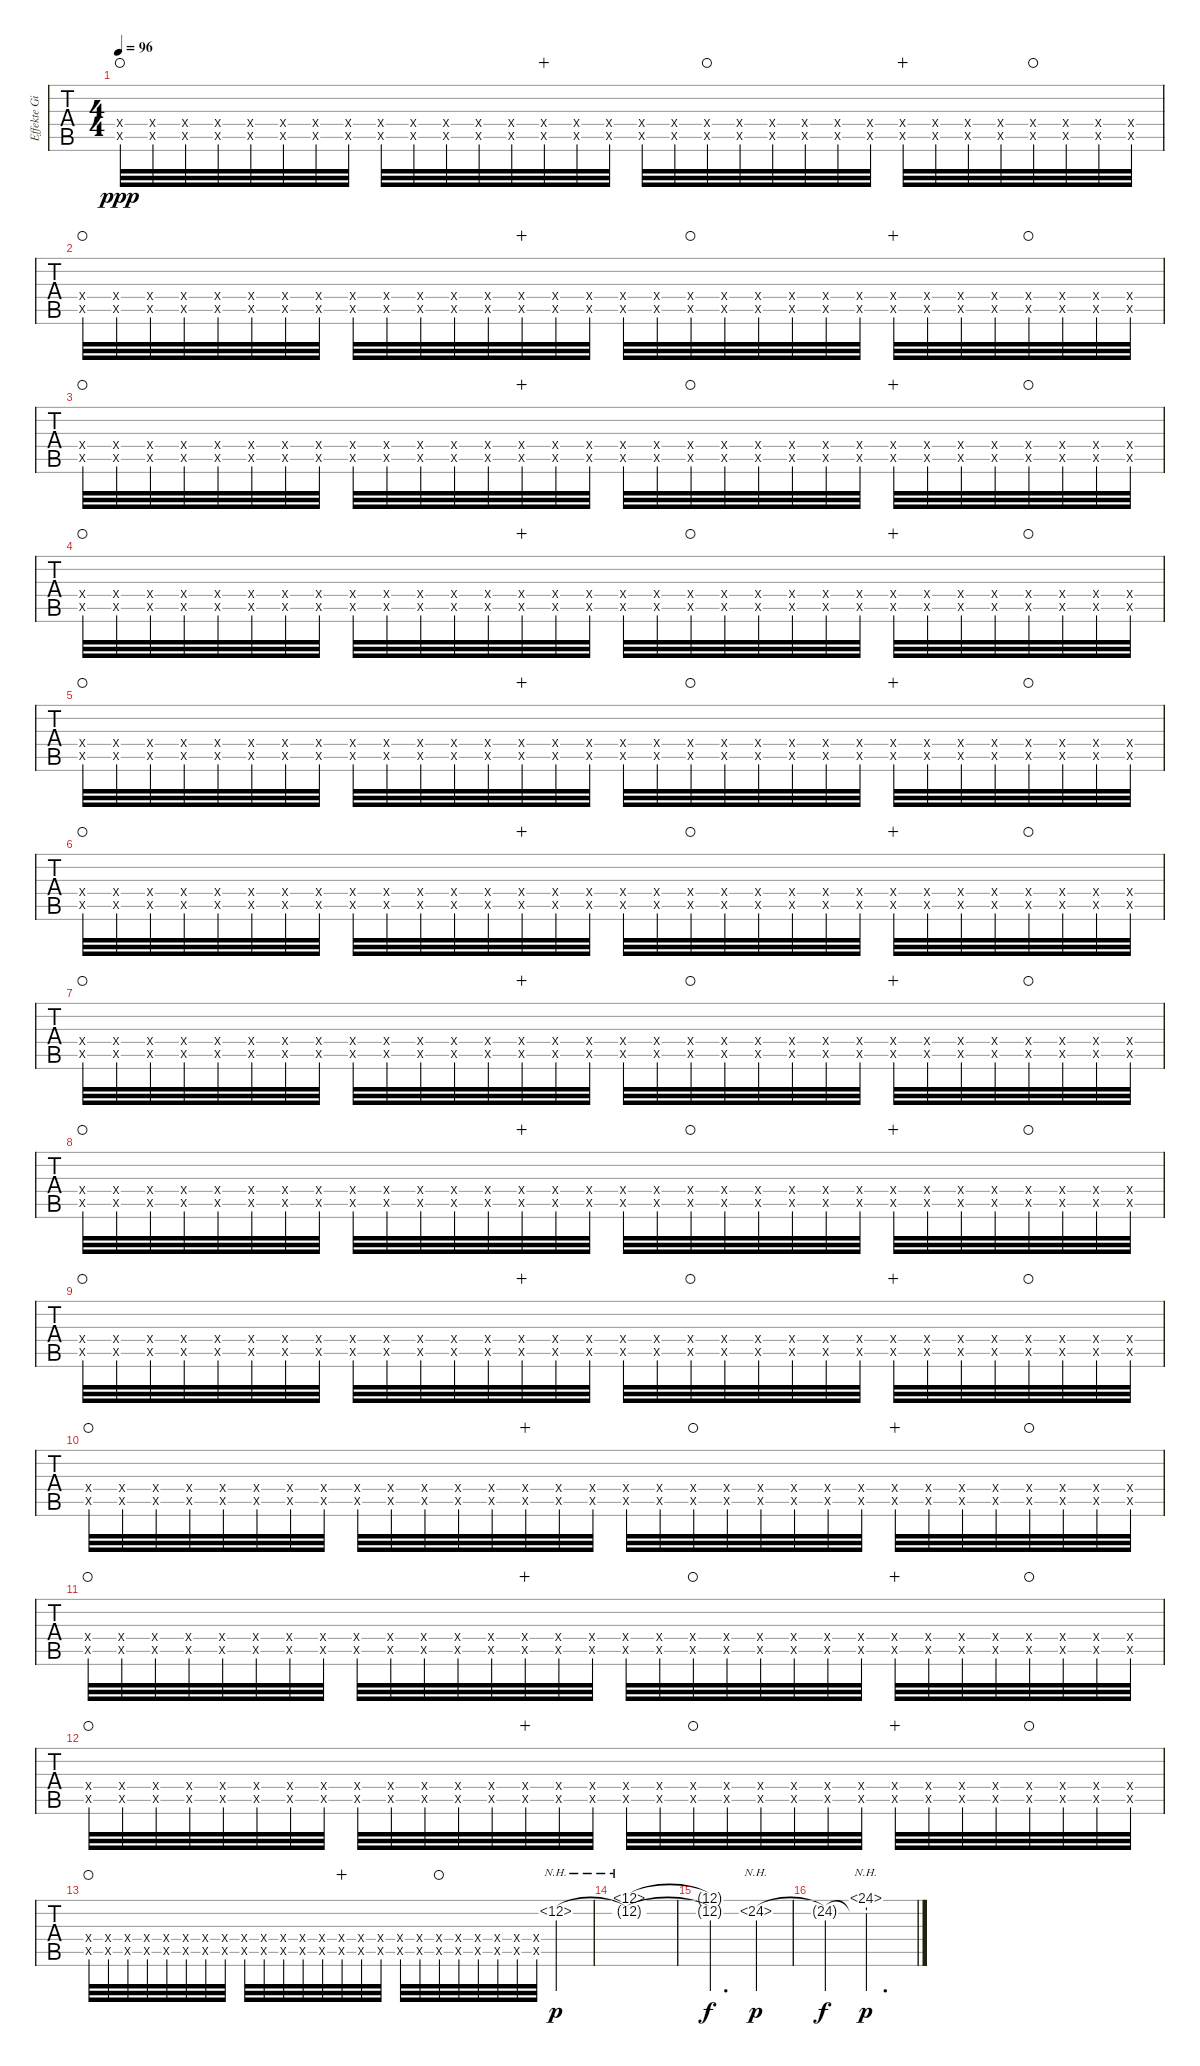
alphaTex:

\track ("Effekte Git" "Effekte Gi") {instrument overdrivenguitar}
\staff {tabs}
\tuning (E4 B3 G3 D3 A2 E2) {hide}
\ts (4 4)
\tempo 96
\clef g2
\ks c
(0.4{x} 0.5{x}).32{dy ppp waho} (0.4{x} 0.5{x}).32 (0.4{x} 0.5{x}).32 (0.4{x} 0.5{x}).32 (0.4{x} 0.5{x}).32 (0.4{x} 0.5{x}).32 (0.4{x} 0.5{x}).32 (0.4{x} 0.5{x}).32 (0.4{x} 0.5{x}).32 (0.4{x} 0.5{x}).32 (0.4{x} 0.5{x}).32 (0.4{x} 0.5{x}).32 (0.4{x} 0.5{x}).32 (0.4{x} 0.5{x}).32{wahc} (0.4{x} 0.5{x}).32 (0.4{x} 0.5{x}).32 (0.4{x} 0.5{x}).32 (0.4{x} 0.5{x}).32 (0.4{x} 0.5{x}).32{waho} (0.4{x} 0.5{x}).32 (0.4{x} 0.5{x}).32 (0.4{x} 0.5{x}).32 (0.4{x} 0.5{x}).32 (0.4{x} 0.5{x}).32 (0.4{x} 0.5{x}).32{wahc} (0.4{x} 0.5{x}).32 (0.4{x} 0.5{x}).32 (0.4{x} 0.5{x}).32 (0.4{x} 0.5{x}).32{waho} (0.4{x} 0.5{x}).32 (0.4{x} 0.5{x}).32 (0.4{x} 0.5{x}).32 |
(0.4{x} 0.5{x}).32{waho} (0.4{x} 0.5{x}).32 (0.4{x} 0.5{x}).32 (0.4{x} 0.5{x}).32 (0.4{x} 0.5{x}).32 (0.4{x} 0.5{x}).32 (0.4{x} 0.5{x}).32 (0.4{x} 0.5{x}).32 (0.4{x} 0.5{x}).32 (0.4{x} 0.5{x}).32 (0.4{x} 0.5{x}).32 (0.4{x} 0.5{x}).32 (0.4{x} 0.5{x}).32 (0.4{x} 0.5{x}).32{wahc} (0.4{x} 0.5{x}).32 (0.4{x} 0.5{x}).32 (0.4{x} 0.5{x}).32 (0.4{x} 0.5{x}).32 (0.4{x} 0.5{x}).32{waho} (0.4{x} 0.5{x}).32 (0.4{x} 0.5{x}).32 (0.4{x} 0.5{x}).32 (0.4{x} 0.5{x}).32 (0.4{x} 0.5{x}).32 (0.4{x} 0.5{x}).32{wahc} (0.4{x} 0.5{x}).32 (0.4{x} 0.5{x}).32 (0.4{x} 0.5{x}).32 (0.4{x} 0.5{x}).32{waho} (0.4{x} 0.5{x}).32 (0.4{x} 0.5{x}).32 (0.4{x} 0.5{x}).32 |
(0.4{x} 0.5{x}).32{waho} (0.4{x} 0.5{x}).32 (0.4{x} 0.5{x}).32 (0.4{x} 0.5{x}).32 (0.4{x} 0.5{x}).32 (0.4{x} 0.5{x}).32 (0.4{x} 0.5{x}).32 (0.4{x} 0.5{x}).32 (0.4{x} 0.5{x}).32 (0.4{x} 0.5{x}).32 (0.4{x} 0.5{x}).32 (0.4{x} 0.5{x}).32 (0.4{x} 0.5{x}).32 (0.4{x} 0.5{x}).32{wahc} (0.4{x} 0.5{x}).32 (0.4{x} 0.5{x}).32 (0.4{x} 0.5{x}).32 (0.4{x} 0.5{x}).32 (0.4{x} 0.5{x}).32{waho} (0.4{x} 0.5{x}).32 (0.4{x} 0.5{x}).32 (0.4{x} 0.5{x}).32 (0.4{x} 0.5{x}).32 (0.4{x} 0.5{x}).32 (0.4{x} 0.5{x}).32{wahc} (0.4{x} 0.5{x}).32 (0.4{x} 0.5{x}).32 (0.4{x} 0.5{x}).32 (0.4{x} 0.5{x}).32{waho} (0.4{x} 0.5{x}).32 (0.4{x} 0.5{x}).32 (0.4{x} 0.5{x}).32 |
(0.4{x} 0.5{x}).32{waho} (0.4{x} 0.5{x}).32 (0.4{x} 0.5{x}).32 (0.4{x} 0.5{x}).32 (0.4{x} 0.5{x}).32 (0.4{x} 0.5{x}).32 (0.4{x} 0.5{x}).32 (0.4{x} 0.5{x}).32 (0.4{x} 0.5{x}).32 (0.4{x} 0.5{x}).32 (0.4{x} 0.5{x}).32 (0.4{x} 0.5{x}).32 (0.4{x} 0.5{x}).32 (0.4{x} 0.5{x}).32{wahc} (0.4{x} 0.5{x}).32 (0.4{x} 0.5{x}).32 (0.4{x} 0.5{x}).32 (0.4{x} 0.5{x}).32 (0.4{x} 0.5{x}).32{waho} (0.4{x} 0.5{x}).32 (0.4{x} 0.5{x}).32 (0.4{x} 0.5{x}).32 (0.4{x} 0.5{x}).32 (0.4{x} 0.5{x}).32 (0.4{x} 0.5{x}).32{wahc} (0.4{x} 0.5{x}).32 (0.4{x} 0.5{x}).32 (0.4{x} 0.5{x}).32 (0.4{x} 0.5{x}).32{waho} (0.4{x} 0.5{x}).32 (0.4{x} 0.5{x}).32 (0.4{x} 0.5{x}).32 |
(0.4{x} 0.5{x}).32{waho} (0.4{x} 0.5{x}).32 (0.4{x} 0.5{x}).32 (0.4{x} 0.5{x}).32 (0.4{x} 0.5{x}).32 (0.4{x} 0.5{x}).32 (0.4{x} 0.5{x}).32 (0.4{x} 0.5{x}).32 (0.4{x} 0.5{x}).32 (0.4{x} 0.5{x}).32 (0.4{x} 0.5{x}).32 (0.4{x} 0.5{x}).32 (0.4{x} 0.5{x}).32 (0.4{x} 0.5{x}).32{wahc} (0.4{x} 0.5{x}).32 (0.4{x} 0.5{x}).32 (0.4{x} 0.5{x}).32 (0.4{x} 0.5{x}).32 (0.4{x} 0.5{x}).32{waho} (0.4{x} 0.5{x}).32 (0.4{x} 0.5{x}).32 (0.4{x} 0.5{x}).32 (0.4{x} 0.5{x}).32 (0.4{x} 0.5{x}).32 (0.4{x} 0.5{x}).32{wahc} (0.4{x} 0.5{x}).32 (0.4{x} 0.5{x}).32 (0.4{x} 0.5{x}).32 (0.4{x} 0.5{x}).32{waho} (0.4{x} 0.5{x}).32 (0.4{x} 0.5{x}).32 (0.4{x} 0.5{x}).32 |
(0.4{x} 0.5{x}).32{waho} (0.4{x} 0.5{x}).32 (0.4{x} 0.5{x}).32 (0.4{x} 0.5{x}).32 (0.4{x} 0.5{x}).32 (0.4{x} 0.5{x}).32 (0.4{x} 0.5{x}).32 (0.4{x} 0.5{x}).32 (0.4{x} 0.5{x}).32 (0.4{x} 0.5{x}).32 (0.4{x} 0.5{x}).32 (0.4{x} 0.5{x}).32 (0.4{x} 0.5{x}).32 (0.4{x} 0.5{x}).32{wahc} (0.4{x} 0.5{x}).32 (0.4{x} 0.5{x}).32 (0.4{x} 0.5{x}).32 (0.4{x} 0.5{x}).32 (0.4{x} 0.5{x}).32{waho} (0.4{x} 0.5{x}).32 (0.4{x} 0.5{x}).32 (0.4{x} 0.5{x}).32 (0.4{x} 0.5{x}).32 (0.4{x} 0.5{x}).32 (0.4{x} 0.5{x}).32{wahc} (0.4{x} 0.5{x}).32 (0.4{x} 0.5{x}).32 (0.4{x} 0.5{x}).32 (0.4{x} 0.5{x}).32{waho} (0.4{x} 0.5{x}).32 (0.4{x} 0.5{x}).32 (0.4{x} 0.5{x}).32 |
(0.4{x} 0.5{x}).32{waho} (0.4{x} 0.5{x}).32 (0.4{x} 0.5{x}).32 (0.4{x} 0.5{x}).32 (0.4{x} 0.5{x}).32 (0.4{x} 0.5{x}).32 (0.4{x} 0.5{x}).32 (0.4{x} 0.5{x}).32 (0.4{x} 0.5{x}).32 (0.4{x} 0.5{x}).32 (0.4{x} 0.5{x}).32 (0.4{x} 0.5{x}).32 (0.4{x} 0.5{x}).32 (0.4{x} 0.5{x}).32{wahc} (0.4{x} 0.5{x}).32 (0.4{x} 0.5{x}).32 (0.4{x} 0.5{x}).32 (0.4{x} 0.5{x}).32 (0.4{x} 0.5{x}).32{waho} (0.4{x} 0.5{x}).32 (0.4{x} 0.5{x}).32 (0.4{x} 0.5{x}).32 (0.4{x} 0.5{x}).32 (0.4{x} 0.5{x}).32 (0.4{x} 0.5{x}).32{wahc} (0.4{x} 0.5{x}).32 (0.4{x} 0.5{x}).32 (0.4{x} 0.5{x}).32 (0.4{x} 0.5{x}).32{waho} (0.4{x} 0.5{x}).32 (0.4{x} 0.5{x}).32 (0.4{x} 0.5{x}).32 |
(0.4{x} 0.5{x}).32{waho} (0.4{x} 0.5{x}).32 (0.4{x} 0.5{x}).32 (0.4{x} 0.5{x}).32 (0.4{x} 0.5{x}).32 (0.4{x} 0.5{x}).32 (0.4{x} 0.5{x}).32 (0.4{x} 0.5{x}).32 (0.4{x} 0.5{x}).32 (0.4{x} 0.5{x}).32 (0.4{x} 0.5{x}).32 (0.4{x} 0.5{x}).32 (0.4{x} 0.5{x}).32 (0.4{x} 0.5{x}).32{wahc} (0.4{x} 0.5{x}).32 (0.4{x} 0.5{x}).32 (0.4{x} 0.5{x}).32 (0.4{x} 0.5{x}).32 (0.4{x} 0.5{x}).32{waho} (0.4{x} 0.5{x}).32 (0.4{x} 0.5{x}).32 (0.4{x} 0.5{x}).32 (0.4{x} 0.5{x}).32 (0.4{x} 0.5{x}).32 (0.4{x} 0.5{x}).32{wahc} (0.4{x} 0.5{x}).32 (0.4{x} 0.5{x}).32 (0.4{x} 0.5{x}).32 (0.4{x} 0.5{x}).32{waho} (0.4{x} 0.5{x}).32 (0.4{x} 0.5{x}).32 (0.4{x} 0.5{x}).32 |
(0.4{x} 0.5{x}).32{waho} (0.4{x} 0.5{x}).32 (0.4{x} 0.5{x}).32 (0.4{x} 0.5{x}).32 (0.4{x} 0.5{x}).32 (0.4{x} 0.5{x}).32 (0.4{x} 0.5{x}).32 (0.4{x} 0.5{x}).32 (0.4{x} 0.5{x}).32 (0.4{x} 0.5{x}).32 (0.4{x} 0.5{x}).32 (0.4{x} 0.5{x}).32 (0.4{x} 0.5{x}).32 (0.4{x} 0.5{x}).32{wahc} (0.4{x} 0.5{x}).32 (0.4{x} 0.5{x}).32 (0.4{x} 0.5{x}).32 (0.4{x} 0.5{x}).32 (0.4{x} 0.5{x}).32{waho} (0.4{x} 0.5{x}).32 (0.4{x} 0.5{x}).32 (0.4{x} 0.5{x}).32 (0.4{x} 0.5{x}).32 (0.4{x} 0.5{x}).32 (0.4{x} 0.5{x}).32{wahc} (0.4{x} 0.5{x}).32 (0.4{x} 0.5{x}).32 (0.4{x} 0.5{x}).32 (0.4{x} 0.5{x}).32{waho} (0.4{x} 0.5{x}).32 (0.4{x} 0.5{x}).32 (0.4{x} 0.5{x}).32 |
(0.4{x} 0.5{x}).32{waho} (0.4{x} 0.5{x}).32 (0.4{x} 0.5{x}).32 (0.4{x} 0.5{x}).32 (0.4{x} 0.5{x}).32 (0.4{x} 0.5{x}).32 (0.4{x} 0.5{x}).32 (0.4{x} 0.5{x}).32 (0.4{x} 0.5{x}).32 (0.4{x} 0.5{x}).32 (0.4{x} 0.5{x}).32 (0.4{x} 0.5{x}).32 (0.4{x} 0.5{x}).32 (0.4{x} 0.5{x}).32{wahc} (0.4{x} 0.5{x}).32 (0.4{x} 0.5{x}).32 (0.4{x} 0.5{x}).32 (0.4{x} 0.5{x}).32 (0.4{x} 0.5{x}).32{waho} (0.4{x} 0.5{x}).32 (0.4{x} 0.5{x}).32 (0.4{x} 0.5{x}).32 (0.4{x} 0.5{x}).32 (0.4{x} 0.5{x}).32 (0.4{x} 0.5{x}).32{wahc} (0.4{x} 0.5{x}).32 (0.4{x} 0.5{x}).32 (0.4{x} 0.5{x}).32 (0.4{x} 0.5{x}).32{waho} (0.4{x} 0.5{x}).32 (0.4{x} 0.5{x}).32 (0.4{x} 0.5{x}).32 |
(0.4{x} 0.5{x}).32{waho} (0.4{x} 0.5{x}).32 (0.4{x} 0.5{x}).32 (0.4{x} 0.5{x}).32 (0.4{x} 0.5{x}).32 (0.4{x} 0.5{x}).32 (0.4{x} 0.5{x}).32 (0.4{x} 0.5{x}).32 (0.4{x} 0.5{x}).32 (0.4{x} 0.5{x}).32 (0.4{x} 0.5{x}).32 (0.4{x} 0.5{x}).32 (0.4{x} 0.5{x}).32 (0.4{x} 0.5{x}).32{wahc} (0.4{x} 0.5{x}).32 (0.4{x} 0.5{x}).32 (0.4{x} 0.5{x}).32 (0.4{x} 0.5{x}).32 (0.4{x} 0.5{x}).32{waho} (0.4{x} 0.5{x}).32 (0.4{x} 0.5{x}).32 (0.4{x} 0.5{x}).32 (0.4{x} 0.5{x}).32 (0.4{x} 0.5{x}).32 (0.4{x} 0.5{x}).32{wahc} (0.4{x} 0.5{x}).32 (0.4{x} 0.5{x}).32 (0.4{x} 0.5{x}).32 (0.4{x} 0.5{x}).32{waho} (0.4{x} 0.5{x}).32 (0.4{x} 0.5{x}).32 (0.4{x} 0.5{x}).32 |
(0.4{x} 0.5{x}).32{waho} (0.4{x} 0.5{x}).32 (0.4{x} 0.5{x}).32 (0.4{x} 0.5{x}).32 (0.4{x} 0.5{x}).32 (0.4{x} 0.5{x}).32 (0.4{x} 0.5{x}).32 (0.4{x} 0.5{x}).32 (0.4{x} 0.5{x}).32 (0.4{x} 0.5{x}).32 (0.4{x} 0.5{x}).32 (0.4{x} 0.5{x}).32 (0.4{x} 0.5{x}).32 (0.4{x} 0.5{x}).32{wahc} (0.4{x} 0.5{x}).32 (0.4{x} 0.5{x}).32 (0.4{x} 0.5{x}).32 (0.4{x} 0.5{x}).32 (0.4{x} 0.5{x}).32{waho} (0.4{x} 0.5{x}).32 (0.4{x} 0.5{x}).32 (0.4{x} 0.5{x}).32 (0.4{x} 0.5{x}).32 (0.4{x} 0.5{x}).32 (0.4{x} 0.5{x}).32{wahc} (0.4{x} 0.5{x}).32 (0.4{x} 0.5{x}).32 (0.4{x} 0.5{x}).32 (0.4{x} 0.5{x}).32{waho} (0.4{x} 0.5{x}).32 (0.4{x} 0.5{x}).32 (0.4{x} 0.5{x}).32 |
(0.4{x} 0.5{x}).32{waho} (0.4{x} 0.5{x}).32 (0.4{x} 0.5{x}).32 (0.4{x} 0.5{x}).32 (0.4{x} 0.5{x}).32 (0.4{x} 0.5{x}).32 (0.4{x} 0.5{x}).32 (0.4{x} 0.5{x}).32 (0.4{x} 0.5{x}).32 (0.4{x} 0.5{x}).32 (0.4{x} 0.5{x}).32 (0.4{x} 0.5{x}).32 (0.4{x} 0.5{x}).32 (0.4{x} 0.5{x}).32{wahc} (0.4{x} 0.5{x}).32 (0.4{x} 0.5{x}).32 (0.4{x} 0.5{x}).32 (0.4{x} 0.5{x}).32 (0.4{x} 0.5{x}).32{waho} (0.4{x} 0.5{x}).32 (0.4{x} 0.5{x}).32 (0.4{x} 0.5{x}).32 (0.4{x} 0.5{x}).32 (0.4{x} 0.5{x}).32 12.2{nh}.4{dy p} |
(12.1{nh} 12.2{t}).1 |
(12.1{t} 12.2{t}).2{d dy f} 24.2{nh}.4{dy p} |
24.2{t}.4{dy f} (24.1{nh} 24.2{t}).2{d dy p}
